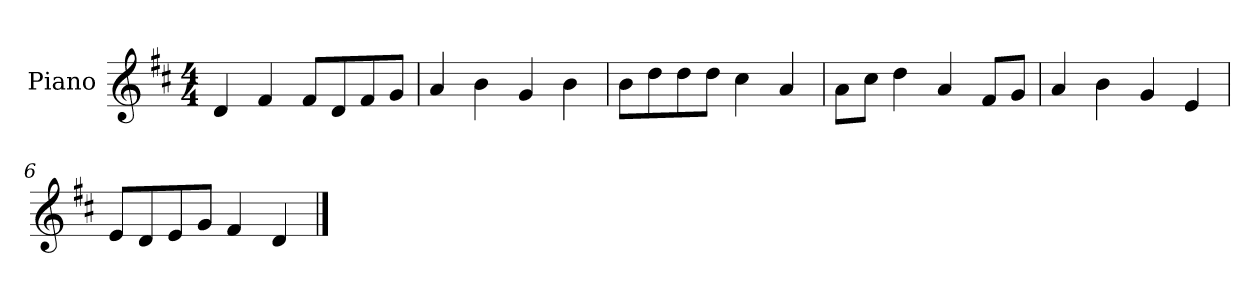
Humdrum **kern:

**kern
*part1
*staff1
*I"Piano
*I'P-no
*clefG2
*k[f#c#]
*M4/4
*MM90
=1
4d/
4f#/
8f#/L
8d/
8f#/
8g/J
=2
4a/
4b\
4g/
4b\
=3
8b\L
8dd\
8dd\
8dd\J
4cc#\
4a/
=4
8a\L
8cc#\J
4dd\
4a/
8f#/L
8g/J
=5
4a/
4b\
4g/
4e/
=6
8e/L
8d/
8e/
8g/J
4f#/
4d/
==
*-
